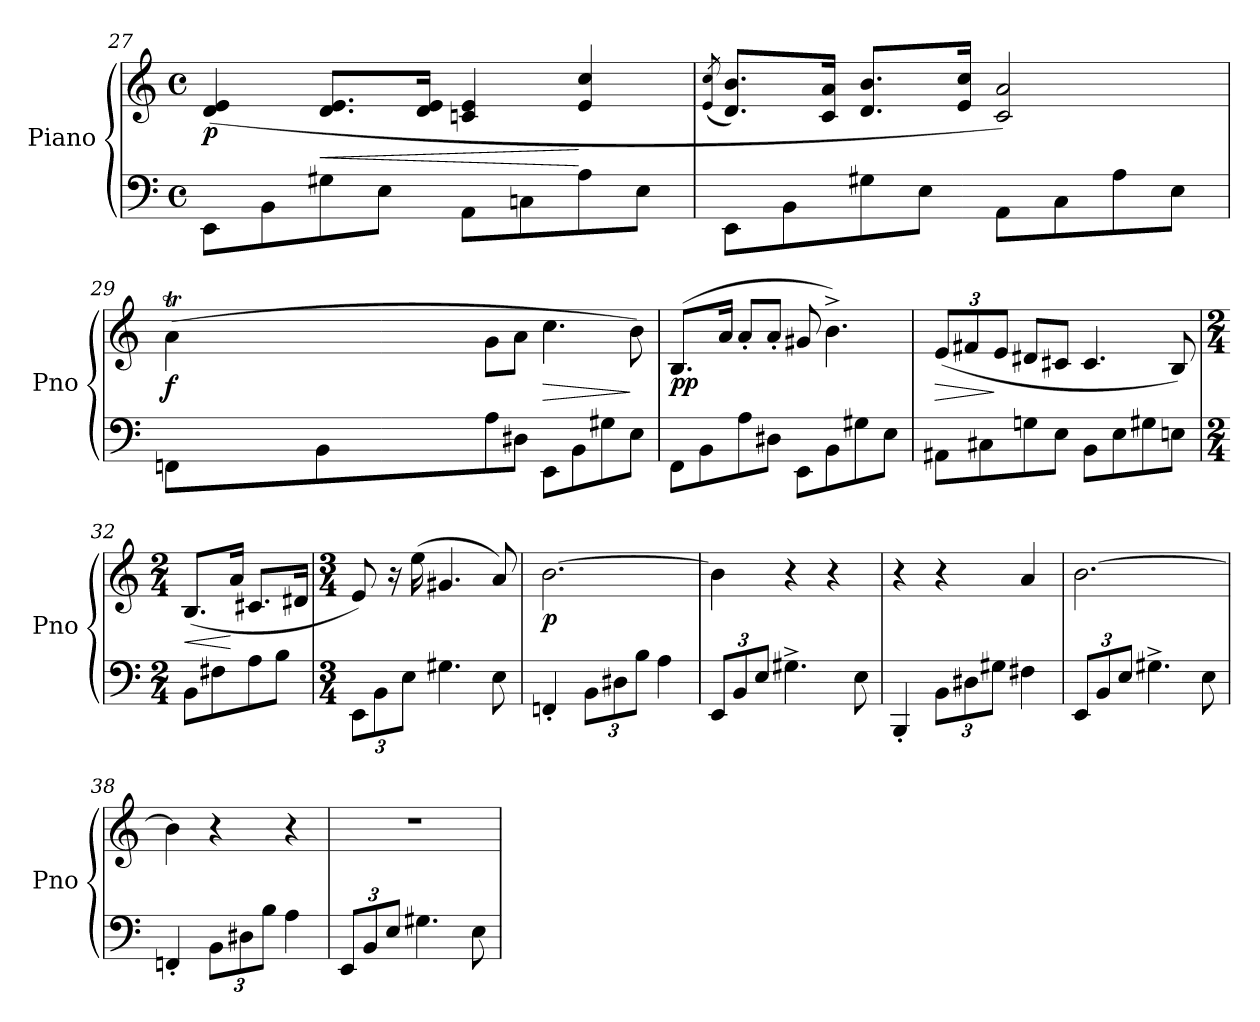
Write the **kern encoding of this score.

**kern	**kern	**dynam
*part1	*part1	*part1
*staff2	*staff1	*staff1/2
*I"Piano	*	*
*I'Pno	*	*
*clefF4	*clefG2	*
*k[]	*k[]	*
*M4/4	*M4/4	*
*met(c)	*met(c)	*
=27	=27	=27
!	!	!LO:DY:b
8EE\L	(4d/ 4e/	p
8BB\	.	.
!	!	!LO:HP:b
8G#X\	8.d/ 8.e/L	<
8E\J	.	.
.	16d/ 16e/Jk	.
8AA\L	4cn/ 4e/	.
8Cn\	.	.
8A\	4e/ 4cc/	[
8E\J	.	.
!!LO:LB:g=z
=28	=28	=28
.	(8qe/ 8qcc/	.
8EE\L	8.d/ 8.b/L)	.
8BB\	.	.
.	16c/ 16a/Jk	.
8G#X\	8.d/ 8.b/L	.
8E\J	.	.
.	16e/ 16cc/Jk	.
8AA\L	2c/ 2a/)	.
8C\	.	.
8A\	.	.
8E\J	.	.
=29	=29	=29
*	*^	*
!	!	!	!LO:DY:b
8FFn\L	(>4aT\	64ayy	f
.	.	64byy	.
.	.	64ayy	.
.	.	64byy	.
.	.	64ayy	.
.	.	64byy	.
.	.	64ayy	.
.	.	64byy	.
8BB\	.	64ayy	.
.	.	64byy	.
.	.	64ayy	.
.	.	64byy	.
.	.	64ayy	.
.	.	64byy	.
*	*	*Xtuplet	*
.	.	96ayy	.
.	.	96byy	.
.	.	96ayy	.
8A\	8g\L	2.ryy	.
8D#X\J	8a\J	.	.
!	!	!	!LO:HP:b
8EE\L	4.cc\	.	>
8BB\	.	.	.
8G#X\	.	.	.
8E\J	8b\)	.	]
*	*v	*v	*
=30	=30	=30
!	!	!LO:DY:b
8FF\L	(8.B/L	pp
8BB\	.	.
.	16a/Jk	.
8A\	8a'/L	.
8D#X\J	8a'/J	.
8EE\L	8g#X/	.
8BB\	4.b^\)	.
8G#X\	.	.
8E\J	.	.
!!LO:LB:g=z
=31	=31	=31
*	*tuplet	*
!	!	!LO:HP:b
8AA#X\L	(12e/L	>
.	12f#X/	.
8C#X\	.	.
.	12e/J	]
8Gn\	8d#X/L	.
8E\J	8c#X/J	.
8BB\L	4.c#/	.
8E\	.	.
8G#X\	.	.
8En\J	8B/)	.
=32	=32	=32
*M2/4	*M2/4	*
!	!	!LO:HP:b
8BB\L	(8.B/L	<
8F#X\	.	.
.	16a/Jk	[
8A\	8.c#X/L	.
8B\J	.	.
.	16d#X/Jk	.
=33	=33	=33
*M3/4	*M3/4	*
!	!	!LO:DY:b
12EE\L	8e/)	other-dynamics
12BB\	.	.
.	16r	.
12E\J	.	.
.	(16ee\	.
4.G#X\	4.g#X/	.
8E\	8a/)	.
=34	=34	=34
!	!	!LO:DY:b
4FFn'/	[2.b\	p
12BB\L	.	.
12D#X\	.	.
12B\J	.	.
4A\	.	.
=35	=35	=35
12EE/L	4b\]	.
12BB/	.	.
12E/J	.	.
4.G#X^\	4r	.
.	4r	.
8E\	.	.
!!LO:PB:g=z
=36	=36	=36
4BBB'/	4r	.
12BB\L	4r	.
12D#X\	.	.
12G#X\J	.	.
!	!	!LO:DY:b
4F#X\	4a/	other-dynamics
=37	=37	=37
12EE/L	[2.b\	.
12BB/	.	.
12E/J	.	.
4.G#X^\	.	.
8E\	.	.
=38	=38	=38
4FFn'/	4b\]	.
12BB\L	4r	.
12D#X\	.	.
12B\J	.	.
4A\	4r	.
=39	=39	=39
12EE/L	2.r	.
12BB/	.	.
12E/J	.	.
4.G#X\	.	.
8E\	.	.
=	=	=
*-	*-	*-
